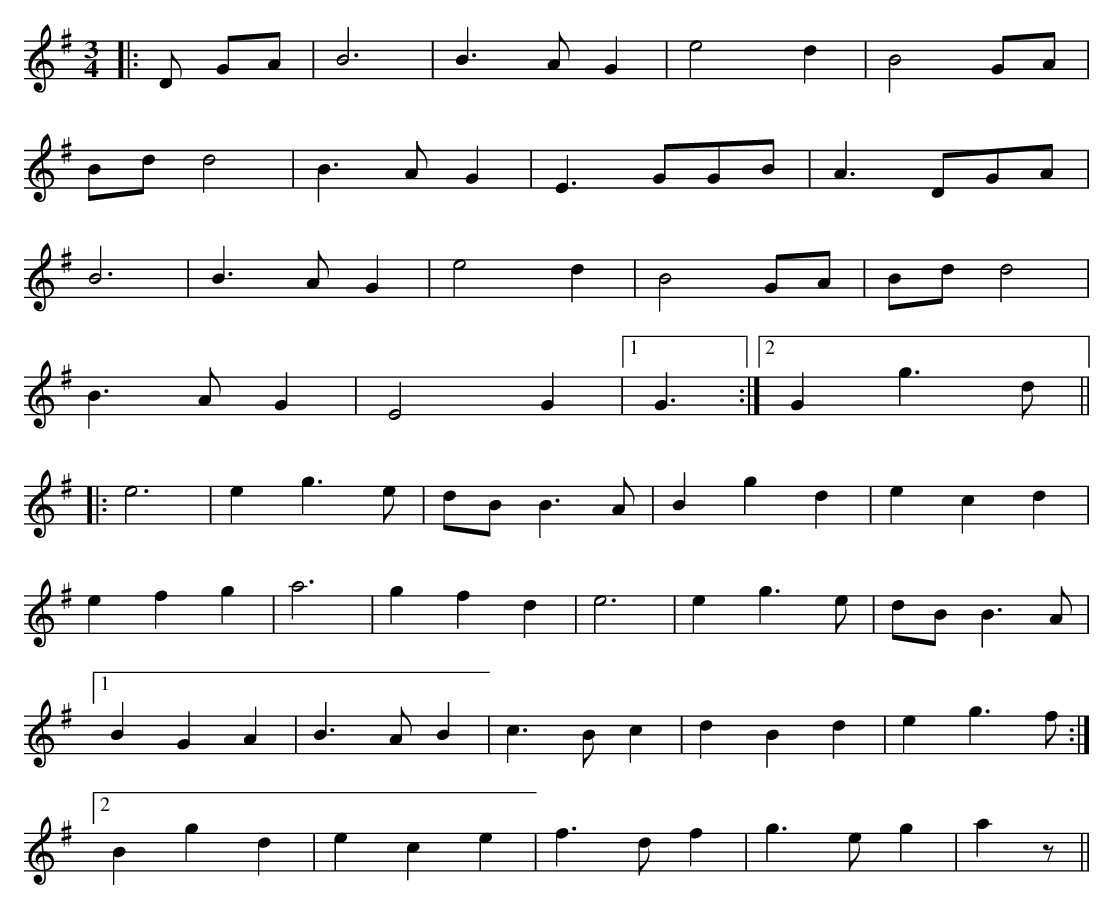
X:1
M:3/4
K:G
|:D GA|B6|B3A G2|e4d2|B4GA|
Bdd4|B3AG2|E3GGB|A3DGA|
B6|B3A G2|e4d2|B4GA|Bdd4|
B3AG2|E4G2|1 G3:|2 G2g3d||
|:e6|e2g3e|dBB3A|B2g2d2|e2c2d2|
e2f2g2|a6|g2f2d2|e6|e2g3e|dBB3A|
[1B2G2A2|B3AB2|c3Bc2|d2B2d2|e2g3f:|
[2B2g2d2|e2c2e2|f3df2|g3eg2|a2z||
